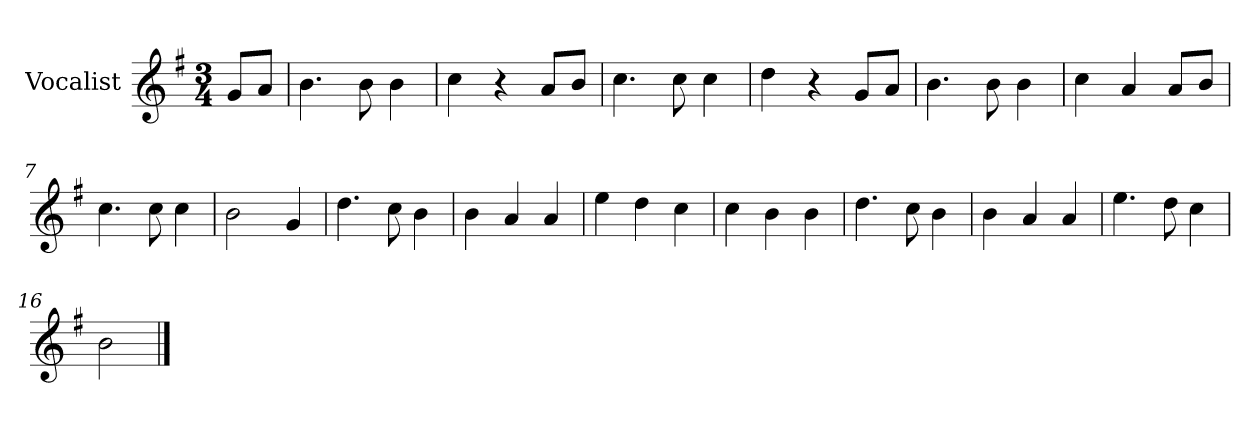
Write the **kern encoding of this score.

**kern
*part1
*staff1
*I"Vocalist
*k[f#]
*G:
*M3/4
=
8gL
8aJ
=1
4.b
8b
4b
=2
4cc
4r
8aL
8bJ
=3
4.cc
8cc
4cc
=4
4dd
4r
8gL
8aJ
=5
4.b
8b
4b
=6
4cc
4a
8aL
8bJ
=7
4.cc
8cc
4cc
=8
2b
4g
=9
4.dd
8cc
4b
=10
4b
4a
4a
=11
4ee
4dd
4cc
=12
4cc
4b
4b
=13
4.dd
8cc
4b
=14
4b
4a
4a
=15
4.ee
8dd
4cc
=16
2b
==
*-
